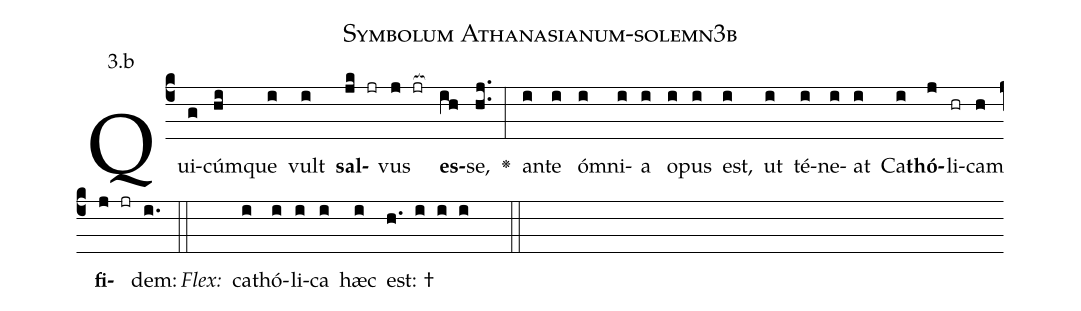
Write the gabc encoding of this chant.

name: Symbolum Athanasianum-solemn3b;
annotation: 3.b;
%%
(c4)Qui(g)cúm(hi)que(i) vult(i) <b>sal</b>(jk jr)vus(j jr[ocb:1{]) <b>es</b>(ih[ocb:0}])se,(hj..) <v>\greheightstar</v>(:) an(i)te(i) óm(i)ni(i)a(i) o(i)pus(i) est,(i) ut(i) té(i)ne(i)at(i) Ca(i)<b>thó</b>(j)li(hr)cam(h) <b>fi</b>(j jr)dem:(i.) (::)
<i>Flex:</i>()  ca(i)thó(i)li(i)ca(i) hæc(i) est: †(h. i i i  ::)

%E(i) u(i) o(j) u(h) a(j) e.(i.) (::)
